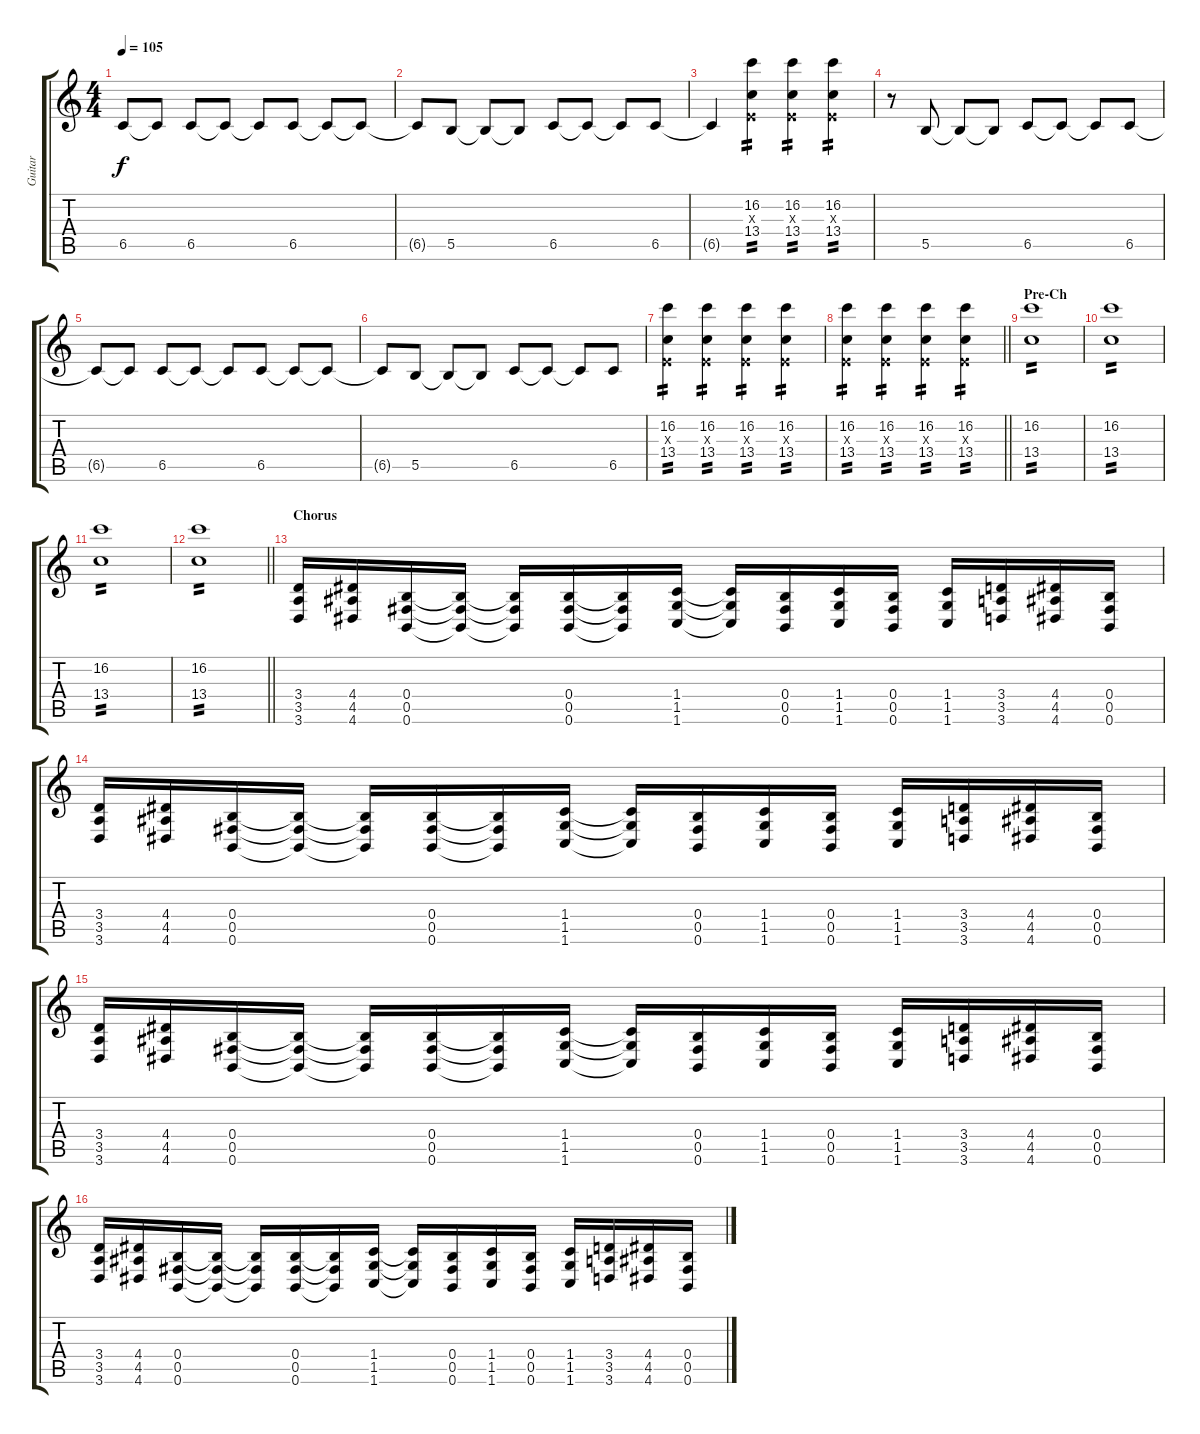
\track ("Guitar" "Guitar") {instrument overdrivenguitar}
\staff {score tabs}
\tuning (Db4 Ab3 E3 B2 Gb2 B1) {hide}
\ts (4 4)
\tempo 105
\clef g2
\ks c
6.5{t}.8{dy f} 6.5{t}.8 6.5.8 6.5{t}.8 6.5{t}.8 6.5.8 6.5{t}.8 6.5{t}.8 |
6.5{t}.8 5.5.8 5.5{t}.8 5.5{t}.8 6.5.8 6.5{t}.8 6.5{t}.8 6.5.8 |
6.5{t}.4 (16.2 0.3{x} 13.4).4{tp 2 instrument overdrivenguitar} (16.2 0.3{x} 13.4).4{tp 2} (16.2 0.3{x} 13.4).4{tp 2} |
r.8{instrument electricguitarclean} 5.5.8 5.5{t}.8 5.5{t}.8 6.5.8 6.5{t}.8 6.5{t}.8 6.5.8 |
6.5{t}.8 6.5{t}.8 6.5.8 6.5{t}.8 6.5{t}.8 6.5.8 6.5{t}.8 6.5{t}.8 |
6.5{t}.8 5.5.8 5.5{t}.8 5.5{t}.8 6.5.8 6.5{t}.8 6.5{t}.8 6.5.8 |
(16.2 0.3{x} 13.4).4{tp 2 instrument overdrivenguitar} (16.2 0.3{x} 13.4).4{tp 2} (16.2 0.3{x} 13.4).4{tp 2} (16.2 0.3{x} 13.4).4{tp 2} |
\barLineRight lightlight
(16.2 0.3{x} 13.4).4{tp 2} (16.2 0.3{x} 13.4).4{tp 2} (16.2 0.3{x} 13.4).4{tp 2} (16.2 0.3{x} 13.4).4{tp 2} |
\section ("" "Pre-Ch")
(16.2 13.4).1{tp 2 instrument overdrivenguitar} |
(16.2 13.4).1{tp 2} |
(16.2 13.4).1{tp 2} |
\barLineRight lightlight
(16.2 13.4).1{tp 2} |
\section ("" "Chorus")
(3.4 3.5 3.6).16{instrument overdrivenguitar} (4.4 4.5 4.6).16 (0.4 0.5 0.6).16 (0.4{t} 0.5{t} 0.6{t}).16 (0.4{t} 0.5{t} 0.6{t}).16 (0.4 0.5 0.6).16 (0.4{t} 0.5{t} 0.6{t}).16 (1.4 1.5 1.6).16 (1.4{t} 1.5{t} 1.6{t}).16 (0.4 0.5 0.6).16 (1.4 1.5 1.6).16 (0.4 0.5 0.6).16 (1.4 1.5 1.6).16 (3.4 3.5 3.6).16 (4.4 4.5 4.6).16 (0.4 0.5 0.6).16 |
(3.4 3.5 3.6).16 (4.4 4.5 4.6).16 (0.4 0.5 0.6).16 (0.4{t} 0.5{t} 0.6{t}).16 (0.4{t} 0.5{t} 0.6{t}).16 (0.4 0.5 0.6).16 (0.4{t} 0.5{t} 0.6{t}).16 (1.4 1.5 1.6).16 (1.4{t} 1.5{t} 1.6{t}).16 (0.4 0.5 0.6).16 (1.4 1.5 1.6).16 (0.4 0.5 0.6).16 (1.4 1.5 1.6).16 (3.4 3.5 3.6).16 (4.4 4.5 4.6).16 (0.4 0.5 0.6).16 |
(3.4 3.5 3.6).16 (4.4 4.5 4.6).16 (0.4 0.5 0.6).16 (0.4{t} 0.5{t} 0.6{t}).16 (0.4{t} 0.5{t} 0.6{t}).16 (0.4 0.5 0.6).16 (0.4{t} 0.5{t} 0.6{t}).16 (1.4 1.5 1.6).16 (1.4{t} 1.5{t} 1.6{t}).16 (0.4 0.5 0.6).16 (1.4 1.5 1.6).16 (0.4 0.5 0.6).16 (1.4 1.5 1.6).16 (3.4 3.5 3.6).16 (4.4 4.5 4.6).16 (0.4 0.5 0.6).16 |
(3.4 3.5 3.6).16 (4.4 4.5 4.6).16 (0.4 0.5 0.6).16 (0.4{t} 0.5{t} 0.6{t}).16 (0.4{t} 0.5{t} 0.6{t}).16 (0.4 0.5 0.6).16 (0.4{t} 0.5{t} 0.6{t}).16 (1.4 1.5 1.6).16 (1.4{t} 1.5{t} 1.6{t}).16 (0.4 0.5 0.6).16 (1.4 1.5 1.6).16 (0.4 0.5 0.6).16 (1.4 1.5 1.6).16 (3.4 3.5 3.6).16 (4.4 4.5 4.6).16 (0.4 0.5 0.6).16
